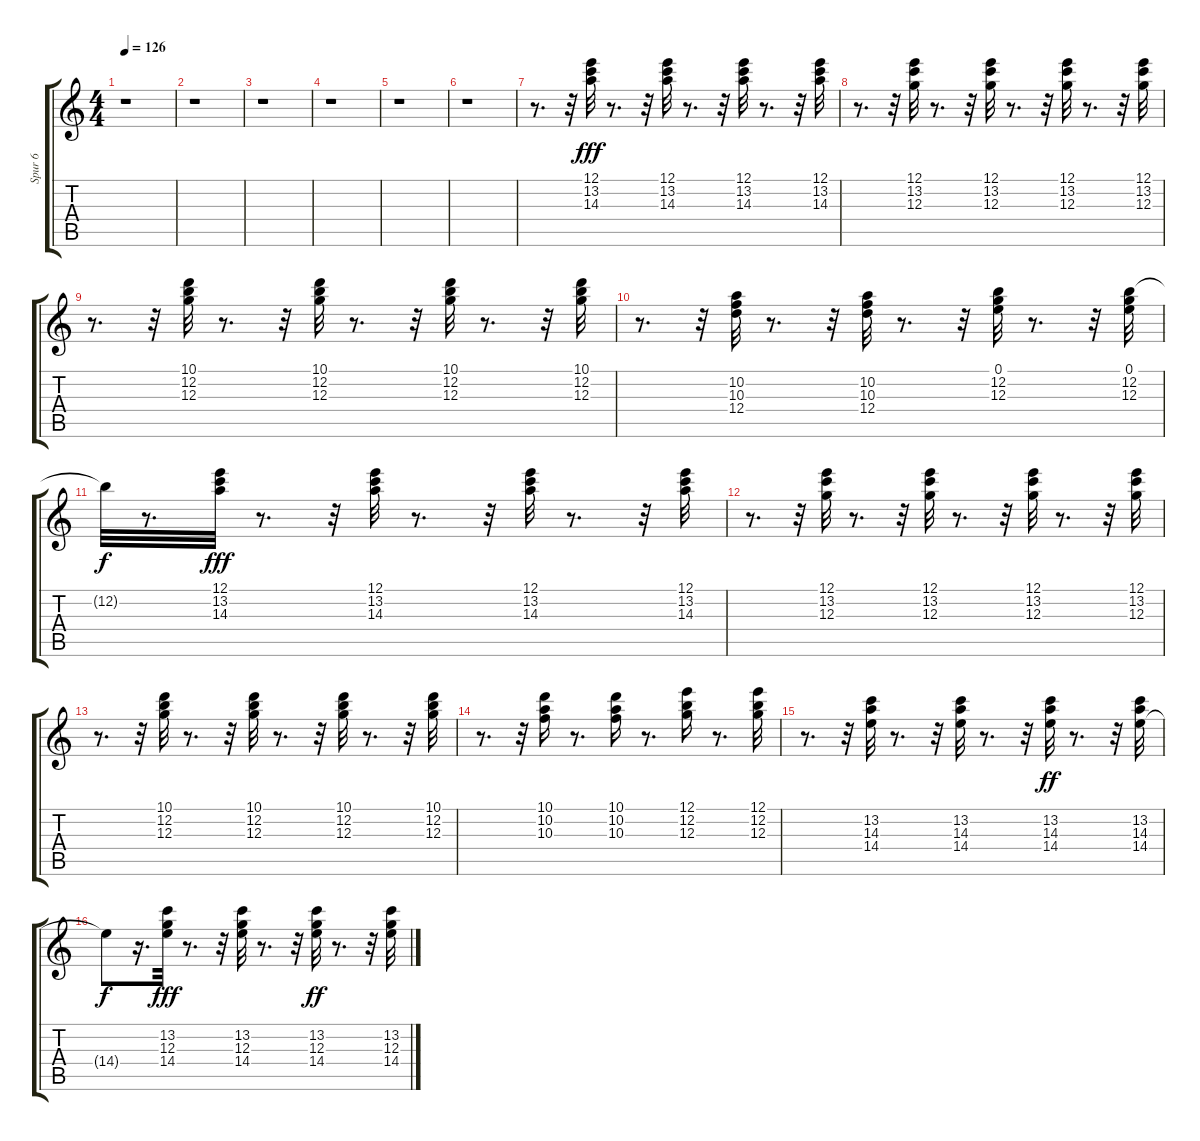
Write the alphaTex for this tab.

\track ("Spur 6" "Spur 6") {instrument banjo}
\staff {score tabs}
\tuning (E4 B3 G3 D3 A2 E2) {hide}
\displaytranspose 12
\ts (4 4)
\tempo 126
\clef g2
\ks c
r.1{dy fff instrument banjo} |
r.1 |
r.1 |
r.1 |
r.1 |
r.1 |
r.8{d} r.32 (12.1 13.2 14.3).32 r.8{d} r.32 (12.1 13.2 14.3).32 r.8{d} r.32 (12.1 13.2 14.3).32 r.8{d} r.32 (12.1 13.2 14.3).32 |
r.8{d} r.32 (12.1 13.2 12.3).32 r.8{d} r.32 (12.1 13.2 12.3).32 r.8{d} r.32 (12.1 13.2 12.3).32 r.8{d} r.32 (12.1 13.2 12.3).32 |
r.8{d} r.32 (10.1 12.2 12.3).32 r.8{d} r.32 (10.1 12.2 12.3).32 r.8{d} r.32 (10.1 12.2 12.3).32 r.8{d} r.32 (10.1 12.2 12.3).32 |
r.8{d} r.32 (10.2 10.3 12.4).32 r.8{d} r.32 (10.2 10.3 12.4).32 r.8{d} r.32 (0.1 12.2 12.3).32 r.8{d} r.32 (0.1 12.2 12.3).32 |
12.2{t}.32{dy f} r.8{d} (12.1 13.2 14.3).32{dy fff} r.8{d} r.32 (12.1 13.2 14.3).32 r.8{d} r.32 (12.1 13.2 14.3).32 r.8{d} r.32 (12.1 13.2 14.3).32 |
r.8{d} r.32 (12.1 13.2 12.3).32 r.8{d} r.32 (12.1 13.2 12.3).32 r.8{d} r.32 (12.1 13.2 12.3).32 r.8{d} r.32 (12.1 13.2 12.3).32 |
r.8{d} r.32 (10.1 12.2 12.3).32 r.8{d} r.32 (10.1 12.2 12.3).32 r.8{d} r.32 (10.1 12.2 12.3).32 r.8{d} r.32 (10.1 12.2 12.3).32 |
r.8{d} r.32 (10.1 10.2 10.3).16 r.8{d} (10.1 10.2 10.3).16 r.8{d} (12.1 12.2 12.3).16 r.8{d} (12.1 12.2 12.3).32 |
r.8{d} r.32 (13.2 14.3 14.4).32 r.8{d} r.32 (13.2 14.3 14.4).32 r.8{d} r.32 (13.2 14.3 14.4).32{dy ff} r.8{d} r.32 (13.2 14.3 14.4).32 |
14.4{t}.8{dy f} r.16{d} (13.2 12.3 14.4).32{dy fff} r.8{d} r.32 (13.2 12.3 14.4).32 r.8{d} r.32 (13.2 12.3 14.4).32{dy ff} r.8{d} r.32 (13.2 12.3 14.4).32
